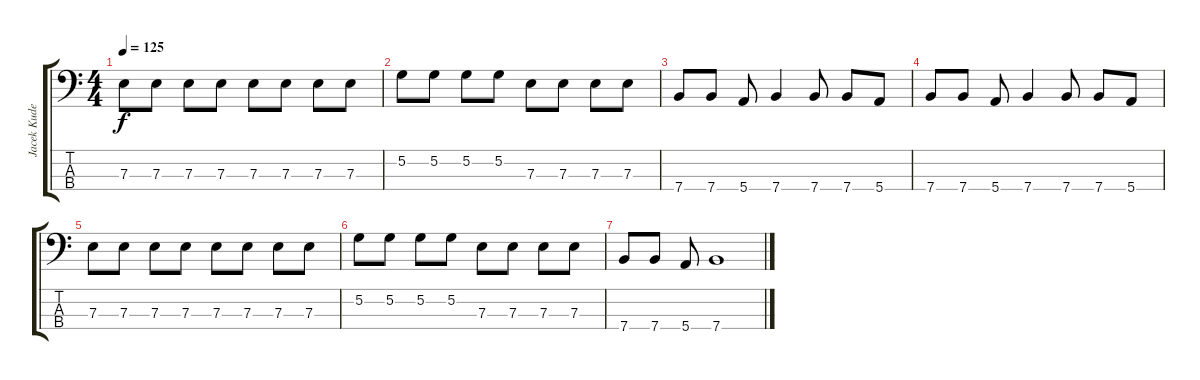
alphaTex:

\track ("Jacek Kuderski (\"Jaca\")" "Jacek Kude") {instrument electricbassfinger}
\staff {score tabs}
\tuning (G2 D2 A1 E1) {hide}
\ts (4 4)
\tempo 125
\clef f4
\ks c
7.3.8{dy f} 7.3.8 7.3.8 7.3.8 7.3.8 7.3.8 7.3.8 7.3.8 |
5.2.8 5.2.8 5.2.8 5.2.8 7.3.8 7.3.8 7.3.8 7.3.8 |
7.4.8 7.4.8 5.4.8 7.4.4 7.4.8 7.4.8 5.4.8 |
7.4.8 7.4.8 5.4.8 7.4.4 7.4.8 7.4.8 5.4.8 |
7.3.8 7.3.8 7.3.8 7.3.8 7.3.8 7.3.8 7.3.8 7.3.8 |
5.2.8 5.2.8 5.2.8 5.2.8 7.3.8 7.3.8 7.3.8 7.3.8 |
7.4.8 7.4.8 5.4.8 7.4.1
